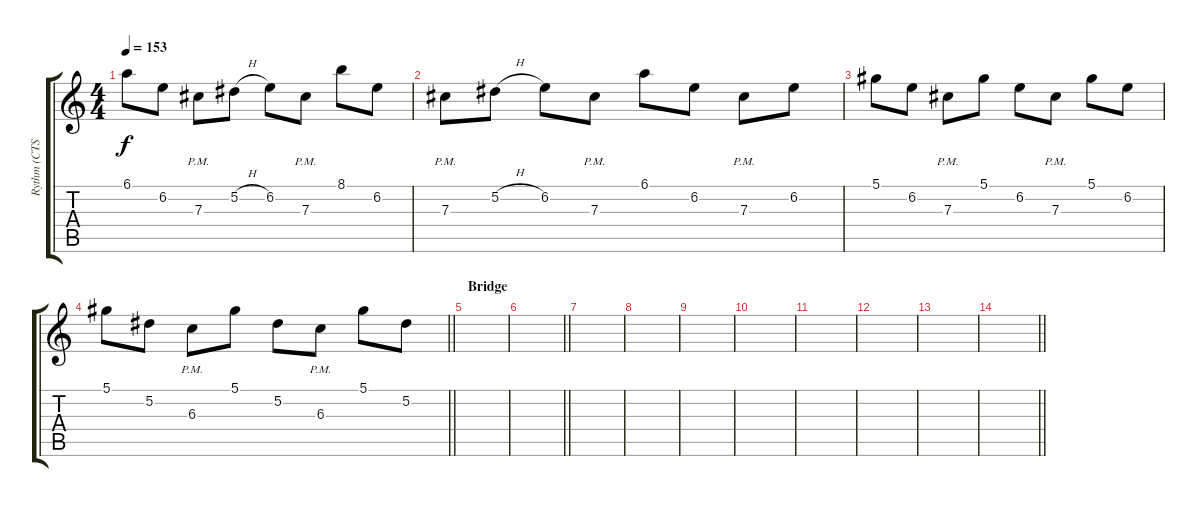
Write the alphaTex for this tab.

\track ("Rythm (CTS) / Solo (IW)" "Rythm (CTS") {instrument overdrivenguitar}
\staff {score tabs}
\tuning (Eb4 Bb3 Gb3 Db3 Ab2 Db2) {hide}
\ts (4 4)
\tempo 153
\clef g2
\ks c
6.1.8{dy f} 6.2.8 7.3{pm}.8 5.2{h}.8 6.2.8 7.3{pm}.8 8.1.8 6.2.8 |
7.3{pm}.8 5.2{h}.8 6.2.8 7.3{pm}.8 6.1.8 6.2.8 7.3{pm}.8 6.2.8 |
5.1.8 6.2.8 7.3{pm}.8 5.1.8 6.2.8 7.3{pm}.8 5.1.8 6.2.8 |
\barLineRight lightlight
5.1.8 5.2.8 6.3{pm}.8 5.1.8 5.2.8 6.3{pm}.8 5.1.8 5.2.8 |
\section ("" "Bridge")
|
\barLineRight lightlight
|
|
|
|
|
|
|
|
\barLineRight lightlight
